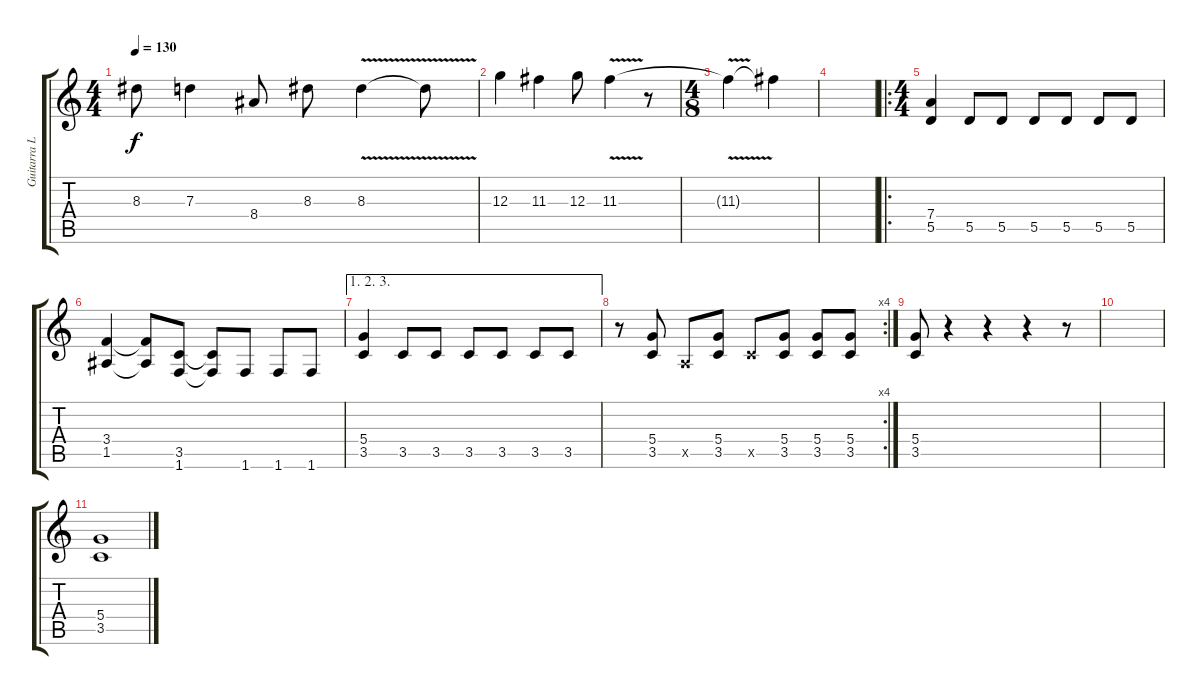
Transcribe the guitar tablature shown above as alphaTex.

\track ("Guitarra Líder y Rítmica" "Guitarra L") {instrument overdrivenguitar}
\staff {score tabs}
\tuning (E4 B3 G3 D3 A2 E2) {hide}
\ts (4 4)
\tempo 130
\clef g2
\ks c
8.3.8{dy f} 7.3.4 8.4.8 8.3.8 8.3{v}.4 8.3{t}.8 |
12.3.4 11.3.4 12.3.8 11.3{v}.4 r.8 |
\ts (4 8)
11.3{t}.4 11.3{t}.4 |
|
\ro
\ts (4 4)
(7.4 5.5).4 5.5.8 5.5.8 5.5.8 5.5.8 5.5.8 5.5.8 |
(3.4 1.5).4 (3.4{t} 1.5{t}).8 (3.5 1.6).8 (3.5{t} 1.6{t}).8 1.6.8 1.6.8 1.6.8 |
\ae (1 2 3)
(5.4 3.5).4 3.5.8 3.5.8 3.5.8 3.5.8 3.5.8 3.5.8 |
\rc 4
r.8 (5.4 3.5).8 0.5{x}.8 (5.4 3.5).8 3.5{x}.8 (5.4 3.5).8 (5.4 3.5).8 (5.4 3.5).8 |
(5.4 3.5).8 r.4 r.4 r.4 r.8 |
|
(5.4 3.5).1
